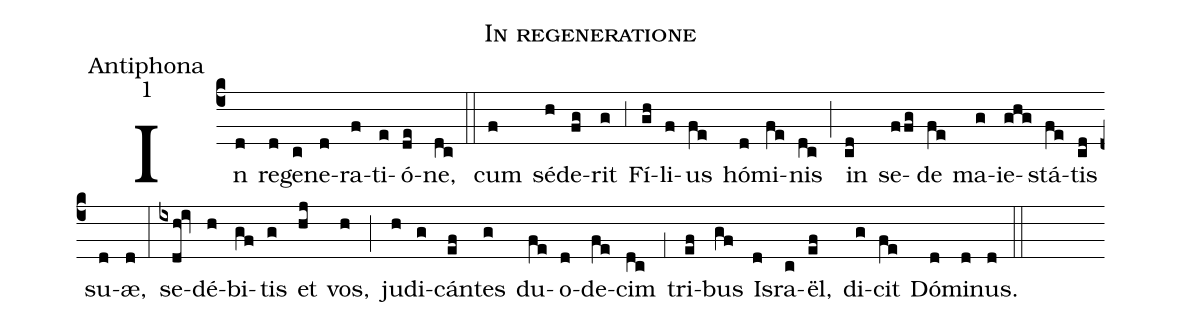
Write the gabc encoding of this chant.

name:In regeneratione;
office-part:Antiphona;
mode:1;
%%
(c4) In(d) re(d)ge(c)ne(d)ra(f)ti(e)ó(de)ne,(dc) (::)
cum(f) sé(h)de(fg)rit(g) (,3) Fí(gh)li(f)us(fe) hó(d)mi(fe)nis(dc) (;) in(cd) se(ffg)de(fe) ma(g)ie(ghg)stá(fe)tis(cd) su(d)æ,(d) (:)
se(ixdh!iv)dé(h)bi(gf)tis(g) et(hj) vos,(h) (;) ju(h)di(g)cán(ef)tes(g) du(fe)o(d)de(fe)cim(dc) (,1) tri(ef)bus(gf) Is(d)ra(c)ël,(ef) di(g)cit(fe) Dó(d)mi(d)nus.(d) (::)
